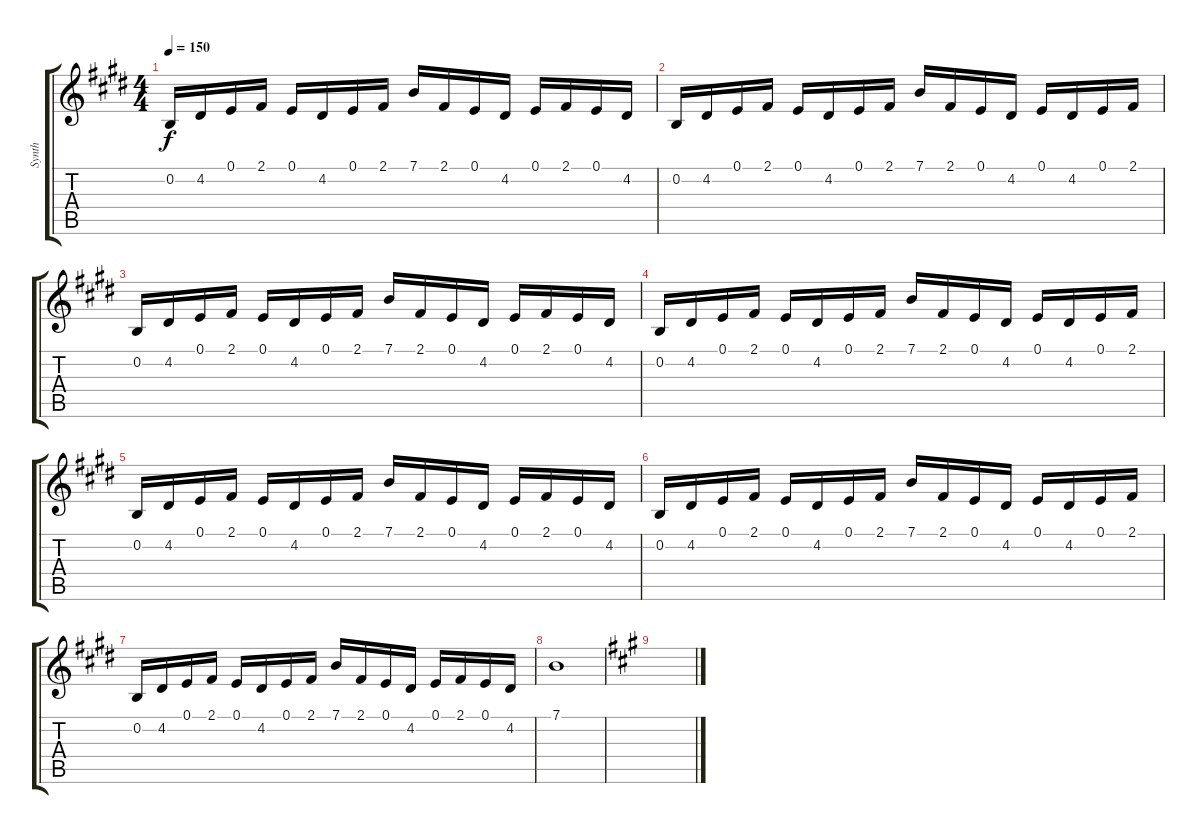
\track ("Synth" "Synth") {instrument lead2sawtooth}
\staff {score tabs}
\tuning (E4 B3 G3 D3 A2 E2) {hide}
\ts (4 4)
\tempo 150
\clef g2
\ks c#minor
0.2.16{dy f instrument lead2sawtooth} 4.2.16 0.1.16 2.1.16 0.1.16 4.2.16 0.1.16 2.1.16 7.1.16 2.1.16 0.1.16 4.2.16 0.1.16 2.1.16 0.1.16 4.2.16 |
0.2.16 4.2.16 0.1.16 2.1.16 0.1.16 4.2.16 0.1.16 2.1.16 7.1.16 2.1.16 0.1.16 4.2.16 0.1.16 4.2.16 0.1.16 2.1.16 |
0.2.16 4.2.16 0.1.16 2.1.16 0.1.16 4.2.16 0.1.16 2.1.16 7.1.16 2.1.16 0.1.16 4.2.16 0.1.16 2.1.16 0.1.16 4.2.16 |
0.2.16 4.2.16 0.1.16 2.1.16 0.1.16 4.2.16 0.1.16 2.1.16 7.1.16 2.1.16 0.1.16 4.2.16 0.1.16 4.2.16 0.1.16 2.1.16 |
0.2.16 4.2.16 0.1.16 2.1.16 0.1.16 4.2.16 0.1.16 2.1.16 7.1.16 2.1.16 0.1.16 4.2.16 0.1.16 2.1.16 0.1.16 4.2.16 |
0.2.16 4.2.16 0.1.16 2.1.16 0.1.16 4.2.16 0.1.16 2.1.16 7.1.16 2.1.16 0.1.16 4.2.16 0.1.16 4.2.16 0.1.16 2.1.16 |
0.2.16 4.2.16 0.1.16 2.1.16 0.1.16 4.2.16 0.1.16 2.1.16 7.1.16 2.1.16 0.1.16 4.2.16 0.1.16 2.1.16 0.1.16 4.2.16 |
7.1.1 |
\ks f#minor
